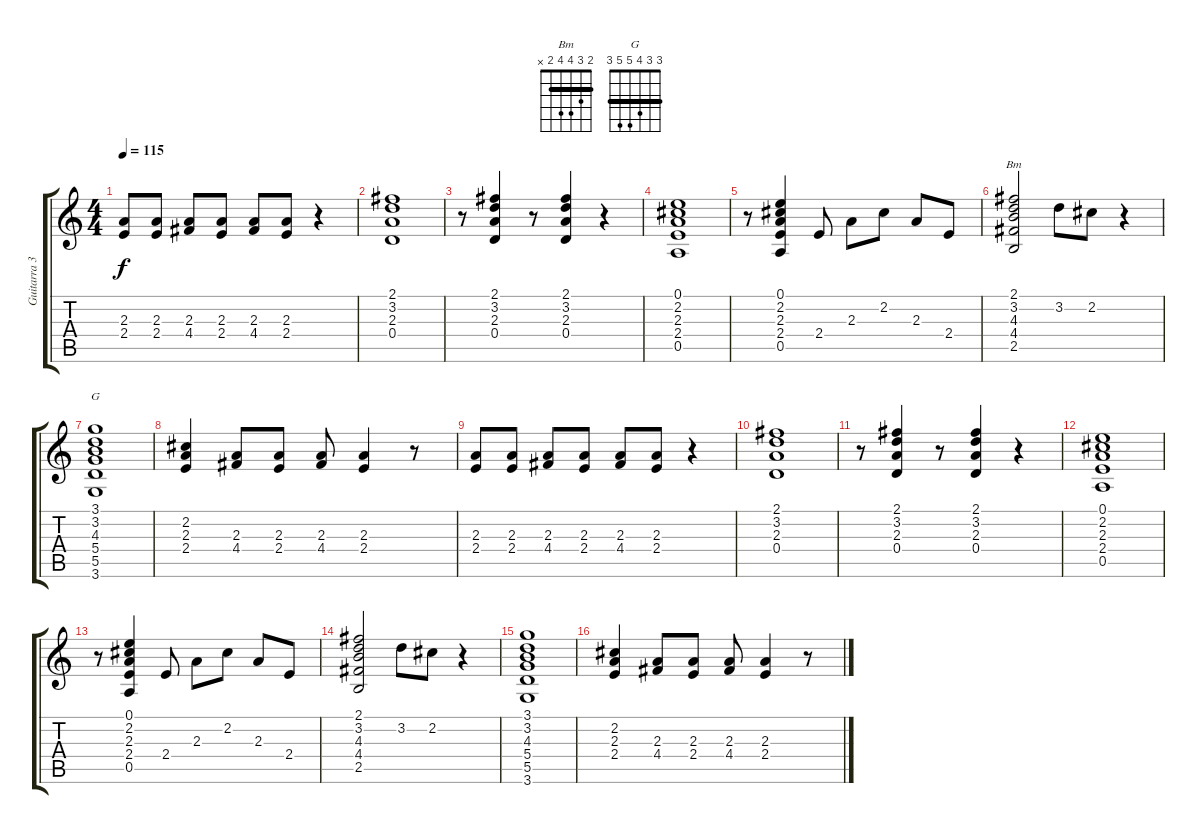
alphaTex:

\track ("Guitarra 3" "Guitarra 3") {instrument distortionguitar}
\staff {score tabs}
\tuning (E4 B3 G3 D3 A2 E2) {hide}
\chord ("Bm" 2 3 4 4 2 x) {barre 2}
\chord ("G" 3 3 4 5 5 3) {barre 3}
\ts (4 4)
\tempo 115
\clef g2
\ks c
(2.3 2.4).8{dy f} (2.3 2.4).8 (2.3 4.4).8 (2.3 2.4).8 (2.3 4.4).8 (2.3 2.4).8 r.4 |
(2.1 3.2 2.3 0.4).1 |
r.8 (2.1 3.2 2.3 0.4).4 r.8 (2.1 3.2 2.3 0.4).4 r.4 |
(0.1 2.2 2.3 2.4 0.5).1 |
r.8 (0.1 2.2 2.3 2.4 0.5).4 2.4.8 2.3.8 2.2.8 2.3.8 2.4.8 |
(2.1 3.2 4.3 4.4 2.5).2{ch "Bm"} 3.2.8 2.2.8 r.4 |
(3.1 3.2 4.3 5.4 5.5 3.6).1{ch "G"} |
(2.2 2.3 2.4).4 (2.3 4.4).8 (2.3 2.4).8 (2.3 4.4).8 (2.3 2.4).4 r.8 |
(2.3 2.4).8 (2.3 2.4).8 (2.3 4.4).8 (2.3 2.4).8 (2.3 4.4).8 (2.3 2.4).8 r.4 |
(2.1 3.2 2.3 0.4).1 |
r.8 (2.1 3.2 2.3 0.4).4 r.8 (2.1 3.2 2.3 0.4).4 r.4 |
(0.1 2.2 2.3 2.4 0.5).1 |
r.8 (0.1 2.2 2.3 2.4 0.5).4 2.4.8 2.3.8 2.2.8 2.3.8 2.4.8 |
(2.1 3.2 4.3 4.4 2.5).2 3.2.8 2.2.8 r.4 |
(3.1 3.2 4.3 5.4 5.5 3.6).1 |
(2.2 2.3 2.4).4 (2.3 4.4).8 (2.3 2.4).8 (2.3 4.4).8 (2.3 2.4).4 r.8
